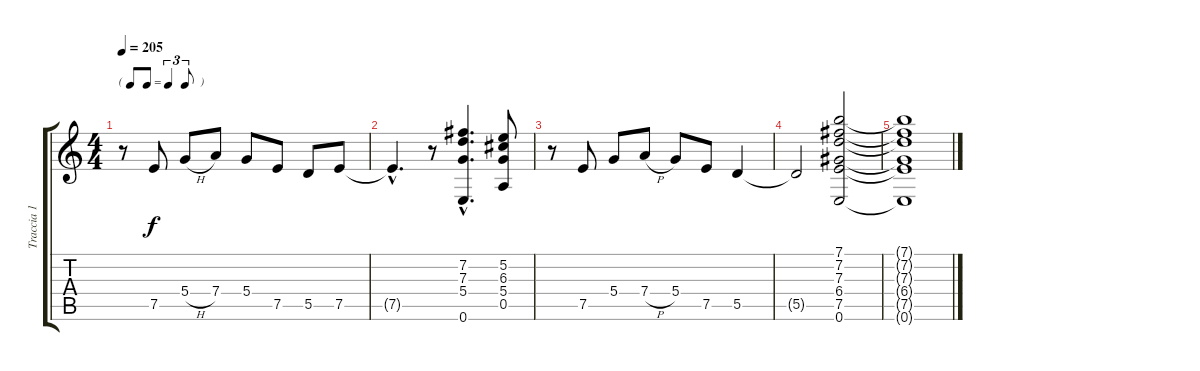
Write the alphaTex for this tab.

\track ("Traccia 1" "Traccia 1") {instrument acousticguitarnylon}
\staff {score tabs}
\tuning (E4 B3 G3 D3 A2 E2) {hide}
\ts (4 4)
\tf triplet8th
\tempo 205
\clef g2
\ks c
r.8{dy f} 7.5.8 5.4{h}.8 7.4.8 5.4.8 7.5.8 5.5.8 7.5.8 |
7.5{hac t}.4{d} r.8 (7.2{hac} 7.3{hac} 5.4{hac} 0.6{hac}).4{d} (5.2 6.3 5.4 0.5).8 |
r.8 7.5.8 5.4.8 7.4{h}.8 5.4.8 7.5.8 5.5.4 |
5.5{t}.2 (7.1 7.2 7.3 6.4 7.5 0.6).2 |
(7.1{t} 7.2{t} 7.3{t} 6.4{t} 7.5{t} 0.6{t}).1
